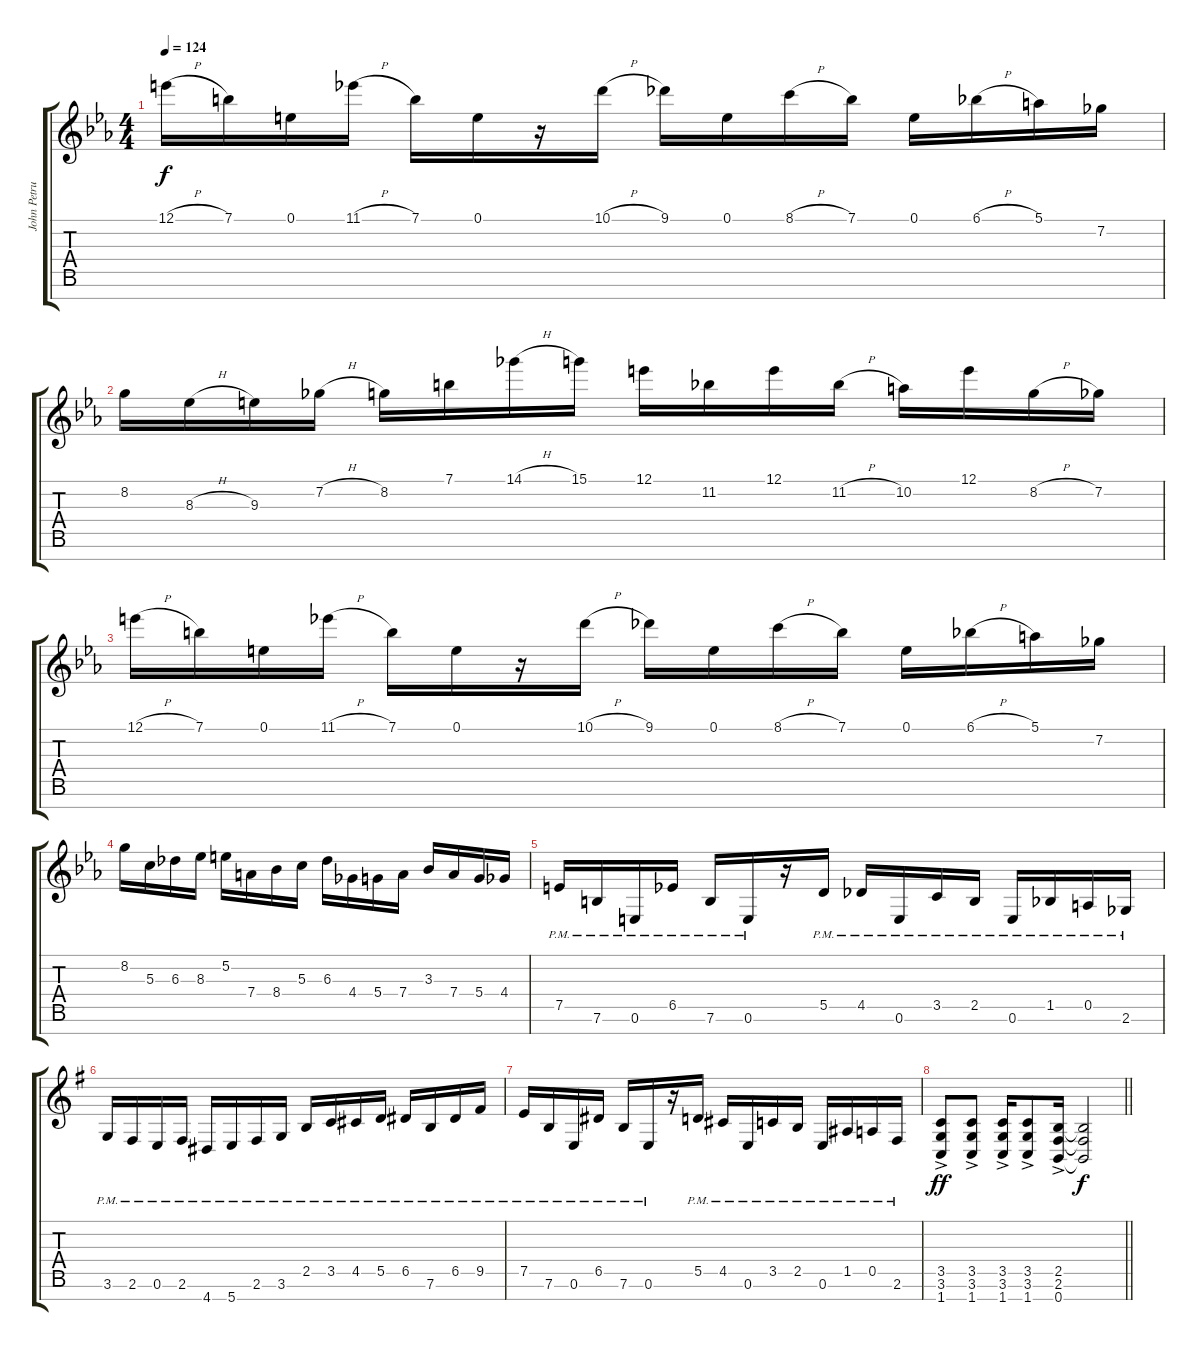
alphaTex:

\track ("John Petrucci" "John Petru") {instrument acousticguitarsteel}
\staff {score tabs}
\tuning (E4 B3 G3 D3 A2 E2 B1) {hide}
\ts (4 4)
\tempo 124
\clef g2
\ks eb
12.1{h}.16{dy f} 7.1.16 0.1.16 11.1{h}.16 7.1.16 0.1.16 r.16 10.1{h}.16 9.1.16 0.1.16 8.1{h}.16 7.1.16 0.1.16 6.1{h}.16 5.1.16 7.2.16 |
8.2.16 8.3{h}.16 9.3.16 7.2{h}.16 8.2.16 7.1.16 14.1{h}.16 15.1.16 12.1.16 11.2.16 12.1.16 11.2{h}.16 10.2.16 12.1.16 8.2{h}.16 7.2.16 |
12.1{h}.16 7.1.16 0.1.16 11.1{h}.16 7.1.16 0.1.16 r.16 10.1{h}.16 9.1.16 0.1.16 8.1{h}.16 7.1.16 0.1.16 6.1{h}.16 5.1.16 7.2.16 |
8.2.16 5.3.16 6.3.16 8.3.16 5.2.16 7.4.16 8.4.16 5.3.16 6.3.16 4.4.16 5.4.16 7.4.16 3.3.16 7.4.16 5.4.16 4.4.16 |
7.5{pm}.16 7.6{pm}.16 0.6{pm}.16 6.5{pm}.16 7.6{pm}.16 0.6{pm}.16 r.16 5.5{pm}.16 4.5{pm}.16 0.6{pm}.16 3.5{pm}.16 2.5{pm}.16 0.6{pm}.16 1.5{pm}.16 0.5{pm}.16 2.6{pm}.16 |
\ks g
3.6{pm}.16 2.6{pm}.16 0.6{pm}.16 2.6{pm}.16 4.7{pm}.16 5.7{pm}.16 2.6{pm}.16 3.6{pm}.16 2.5{pm}.16 3.5{pm}.16 4.5{pm}.16 5.5{pm}.16 6.5{pm}.16 7.6{pm}.16 6.5{pm}.16 9.5{pm}.16 |
7.5{pm}.16 7.6{pm}.16 0.6{pm}.16 6.5{pm}.16 7.6{pm}.16 0.6{pm}.16 r.16 5.5{pm}.16 4.5{pm}.16 0.6{pm}.16 3.5{pm}.16 2.5{pm}.16 0.6{pm}.16 1.5{pm}.16 0.5{pm}.16 2.6{pm}.16 |
\barLineRight lightlight
(3.5 3.6 1.7{ac}).8{dy ff} (3.5 3.6 1.7{ac}).8 (3.5 3.6 1.7{ac}).16 (3.5 3.6 1.7{ac}).8 (2.5 2.6 0.7{ac}).16 (2.5{t} 2.6{t} 0.7{t}).2{dy f}
